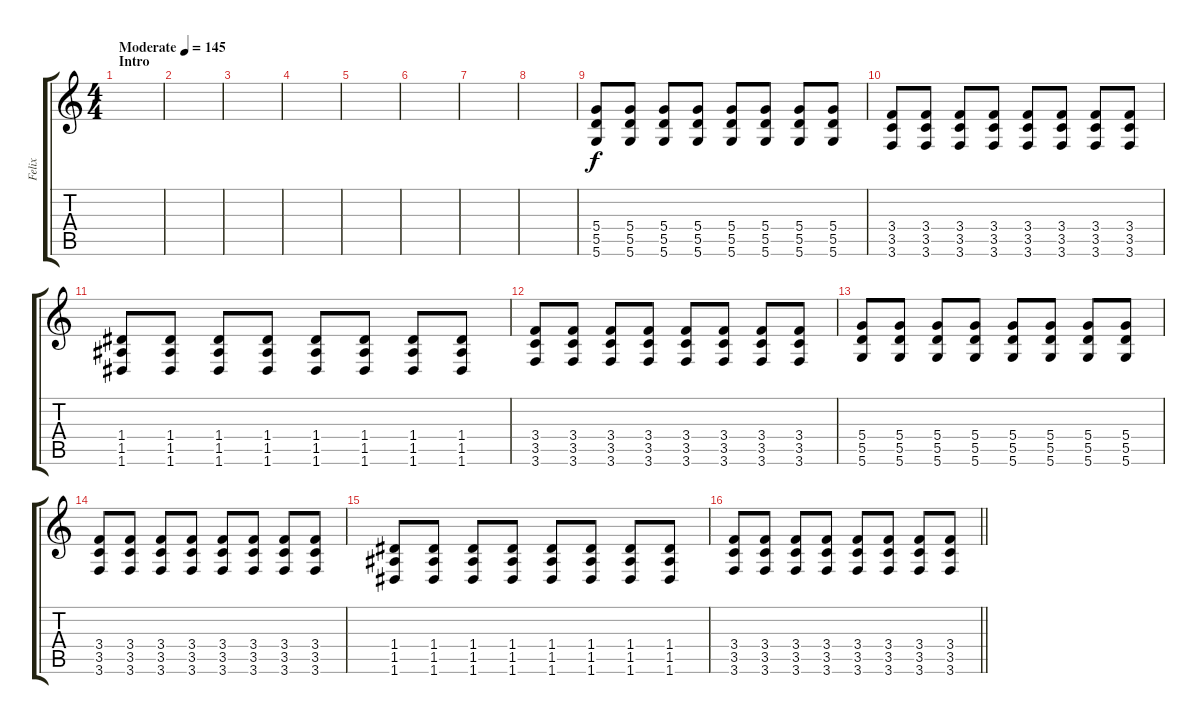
\track ("Felix" "Felix") {instrument distortionguitar}
\staff {score tabs}
\tuning (E4 B3 G3 D3 A2 D2) {hide}
\ts (4 4)
\section ("" "Intro")
\tempo (145 "Moderate")
\clef g2
\ks c
|
|
|
|
|
|
|
|
(5.4 5.5 5.6).8 (5.4 5.5 5.6).8 (5.4 5.5 5.6).8 (5.4 5.5 5.6).8 (5.4 5.5 5.6).8 (5.4 5.5 5.6).8 (5.4 5.5 5.6).8 (5.4 5.5 5.6).8 |
(3.4 3.5 3.6).8 (3.4 3.5 3.6).8 (3.4 3.5 3.6).8 (3.4 3.5 3.6).8 (3.4 3.5 3.6).8 (3.4 3.5 3.6).8 (3.4 3.5 3.6).8 (3.4 3.5 3.6).8 |
(1.4 1.5 1.6).8 (1.4 1.5 1.6).8 (1.4 1.5 1.6).8 (1.4 1.5 1.6).8 (1.4 1.5 1.6).8 (1.4 1.5 1.6).8 (1.4 1.5 1.6).8 (1.4 1.5 1.6).8 |
(3.4 3.5 3.6).8 (3.4 3.5 3.6).8 (3.4 3.5 3.6).8 (3.4 3.5 3.6).8 (3.4 3.5 3.6).8 (3.4 3.5 3.6).8 (3.4 3.5 3.6).8 (3.4 3.5 3.6).8 |
(5.4 5.5 5.6).8 (5.4 5.5 5.6).8 (5.4 5.5 5.6).8 (5.4 5.5 5.6).8 (5.4 5.5 5.6).8 (5.4 5.5 5.6).8 (5.4 5.5 5.6).8 (5.4 5.5 5.6).8 |
(3.4 3.5 3.6).8 (3.4 3.5 3.6).8 (3.4 3.5 3.6).8 (3.4 3.5 3.6).8 (3.4 3.5 3.6).8 (3.4 3.5 3.6).8 (3.4 3.5 3.6).8 (3.4 3.5 3.6).8 |
(1.4 1.5 1.6).8 (1.4 1.5 1.6).8 (1.4 1.5 1.6).8 (1.4 1.5 1.6).8 (1.4 1.5 1.6).8 (1.4 1.5 1.6).8 (1.4 1.5 1.6).8 (1.4 1.5 1.6).8 |
\barLineRight lightlight
(3.4 3.5 3.6).8 (3.4 3.5 3.6).8 (3.4 3.5 3.6).8 (3.4 3.5 3.6).8 (3.4 3.5 3.6).8 (3.4 3.5 3.6).8 (3.4 3.5 3.6).8 (3.4 3.5 3.6).8
